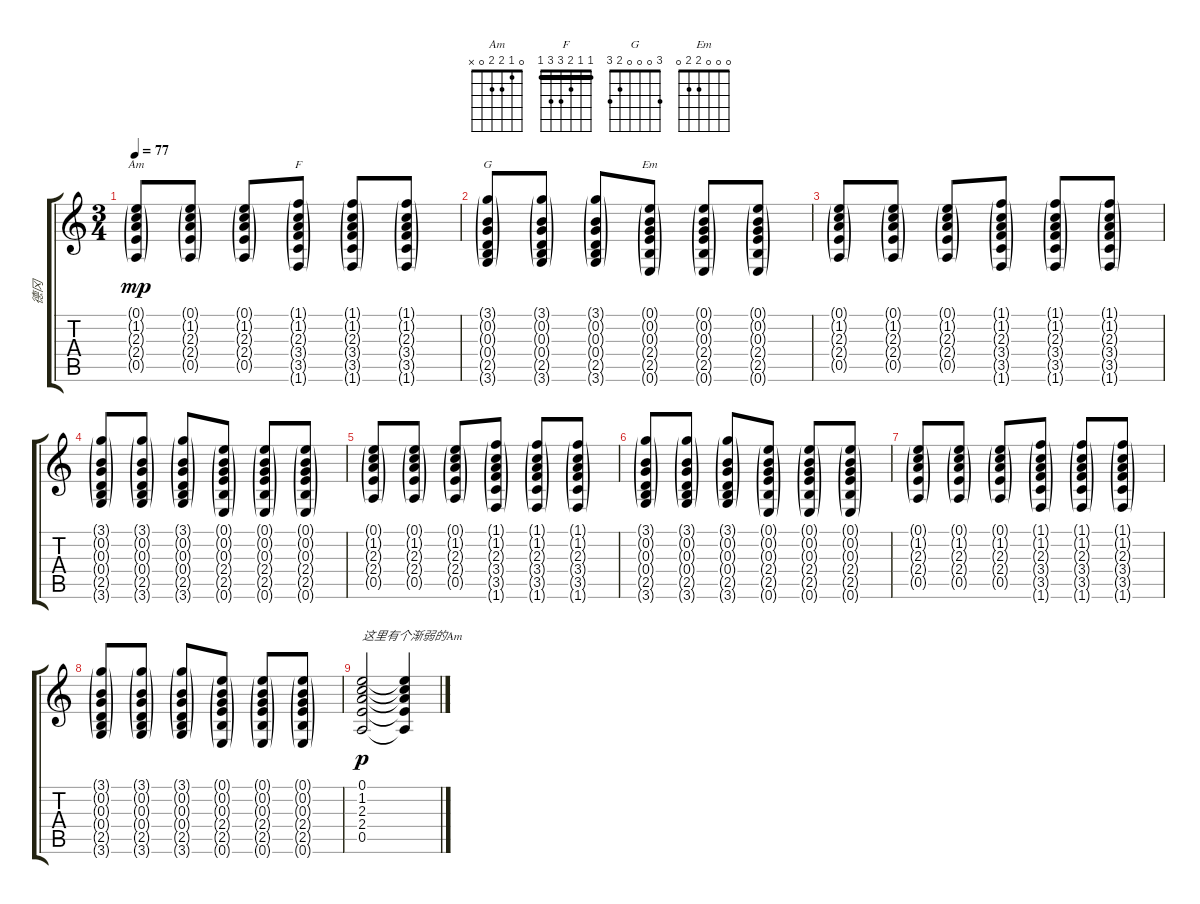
\track ("德冈" "德冈") {instrument acousticguitarsteel}
\staff {score tabs}
\tuning (E4 B3 G3 D3 A2 E2) {hide}
\chord ("Am" 0 1 2 2 0 x)
\chord ("F" 1 1 2 3 3 1) {barre 1}
\chord ("G" 3 0 0 0 2 3)
\chord ("Em" 0 0 0 2 2 0)
\ts (3 4)
\tempo 77
\clef g2
\ks c
(0.1{g} 1.2{g} 2.3{g} 2.4{g} 0.5{g}).8{ch "Am" dy mp} (0.1{g} 1.2{g} 2.3{g} 2.4{g} 0.5{g}).8 (0.1{g} 1.2{g} 2.3{g} 2.4{g} 0.5{g}).8 (1.1{g} 1.2{g} 2.3{g} 3.4{g} 3.5{g} 1.6{g}).8{ch "F"} (1.1{g} 1.2{g} 2.3{g} 3.4{g} 3.5{g} 1.6{g}).8 (1.1{g} 1.2{g} 2.3{g} 3.4{g} 3.5{g} 1.6{g}).8 |
(3.1{g} 0.2{g} 0.3{g} 0.4{g} 2.5{g} 3.6{g}).8{ch "G"} (3.1{g} 0.2{g} 0.3{g} 0.4{g} 2.5{g} 3.6{g}).8 (3.1{g} 0.2{g} 0.3{g} 0.4{g} 2.5{g} 3.6{g}).8 (0.1{g} 0.2{g} 0.3{g} 2.4{g} 2.5{g} 0.6{g}).8{ch "Em"} (0.1{g} 0.2{g} 0.3{g} 2.4{g} 2.5{g} 0.6{g}).8 (0.1{g} 0.2{g} 0.3{g} 2.4{g} 2.5{g} 0.6{g}).8 |
(0.1{g} 1.2{g} 2.3{g} 2.4{g} 0.5{g}).8 (0.1{g} 1.2{g} 2.3{g} 2.4{g} 0.5{g}).8 (0.1{g} 1.2{g} 2.3{g} 2.4{g} 0.5{g}).8 (1.1{g} 1.2{g} 2.3{g} 3.4{g} 3.5{g} 1.6{g}).8 (1.1{g} 1.2{g} 2.3{g} 3.4{g} 3.5{g} 1.6{g}).8 (1.1{g} 1.2{g} 2.3{g} 3.4{g} 3.5{g} 1.6{g}).8 |
(3.1{g} 0.2{g} 0.3{g} 0.4{g} 2.5{g} 3.6{g}).8 (3.1{g} 0.2{g} 0.3{g} 0.4{g} 2.5{g} 3.6{g}).8 (3.1{g} 0.2{g} 0.3{g} 0.4{g} 2.5{g} 3.6{g}).8 (0.1{g} 0.2{g} 0.3{g} 2.4{g} 2.5{g} 0.6{g}).8 (0.1{g} 0.2{g} 0.3{g} 2.4{g} 2.5{g} 0.6{g}).8 (0.1{g} 0.2{g} 0.3{g} 2.4{g} 2.5{g} 0.6{g}).8 |
(0.1{g} 1.2{g} 2.3{g} 2.4{g} 0.5{g}).8 (0.1{g} 1.2{g} 2.3{g} 2.4{g} 0.5{g}).8 (0.1{g} 1.2{g} 2.3{g} 2.4{g} 0.5{g}).8 (1.1{g} 1.2{g} 2.3{g} 3.4{g} 3.5{g} 1.6{g}).8 (1.1{g} 1.2{g} 2.3{g} 3.4{g} 3.5{g} 1.6{g}).8 (1.1{g} 1.2{g} 2.3{g} 3.4{g} 3.5{g} 1.6{g}).8 |
(3.1{g} 0.2{g} 0.3{g} 0.4{g} 2.5{g} 3.6{g}).8 (3.1{g} 0.2{g} 0.3{g} 0.4{g} 2.5{g} 3.6{g}).8 (3.1{g} 0.2{g} 0.3{g} 0.4{g} 2.5{g} 3.6{g}).8 (0.1{g} 0.2{g} 0.3{g} 2.4{g} 2.5{g} 0.6{g}).8 (0.1{g} 0.2{g} 0.3{g} 2.4{g} 2.5{g} 0.6{g}).8 (0.1{g} 0.2{g} 0.3{g} 2.4{g} 2.5{g} 0.6{g}).8 |
(0.1{g} 1.2{g} 2.3{g} 2.4{g} 0.5{g}).8 (0.1{g} 1.2{g} 2.3{g} 2.4{g} 0.5{g}).8 (0.1{g} 1.2{g} 2.3{g} 2.4{g} 0.5{g}).8 (1.1{g} 1.2{g} 2.3{g} 3.4{g} 3.5{g} 1.6{g}).8 (1.1{g} 1.2{g} 2.3{g} 3.4{g} 3.5{g} 1.6{g}).8 (1.1{g} 1.2{g} 2.3{g} 3.4{g} 3.5{g} 1.6{g}).8 |
(3.1{g} 0.2{g} 0.3{g} 0.4{g} 2.5{g} 3.6{g}).8 (3.1{g} 0.2{g} 0.3{g} 0.4{g} 2.5{g} 3.6{g}).8 (3.1{g} 0.2{g} 0.3{g} 0.4{g} 2.5{g} 3.6{g}).8 (0.1{g} 0.2{g} 0.3{g} 2.4{g} 2.5{g} 0.6{g}).8 (0.1{g} 0.2{g} 0.3{g} 2.4{g} 2.5{g} 0.6{g}).8 (0.1{g} 0.2{g} 0.3{g} 2.4{g} 2.5{g} 0.6{g}).8 |
(0.1 1.2 2.3 2.4 0.5).2{txt "这里有个渐弱的Am" dy p} (0.1{t} 1.2{t} 2.3{t} 2.4{t} 0.5{t}).4
